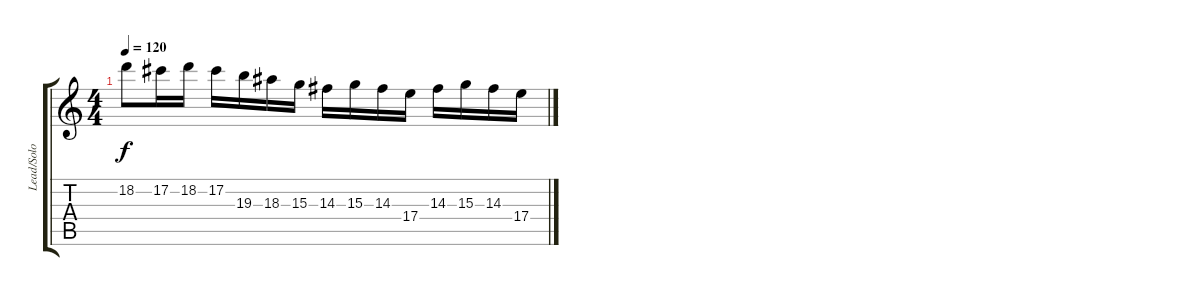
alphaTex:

\track ("Lead/Solo" "Lead/Solo") {instrument overdrivenguitar}
\staff {score tabs}
\tuning (Db4 Ab3 E3 B2 Gb2 B1) {hide}
\ts (4 4)
\tempo 120
\clef g2
\ks c
18.2{t}.8{dy f} 17.2.16 18.2.16 17.2.16 19.3.16 18.3.16 15.3.16 14.3.16 15.3.16 14.3.16 17.4.16 14.3.16 15.3.16 14.3.16 17.4.16
